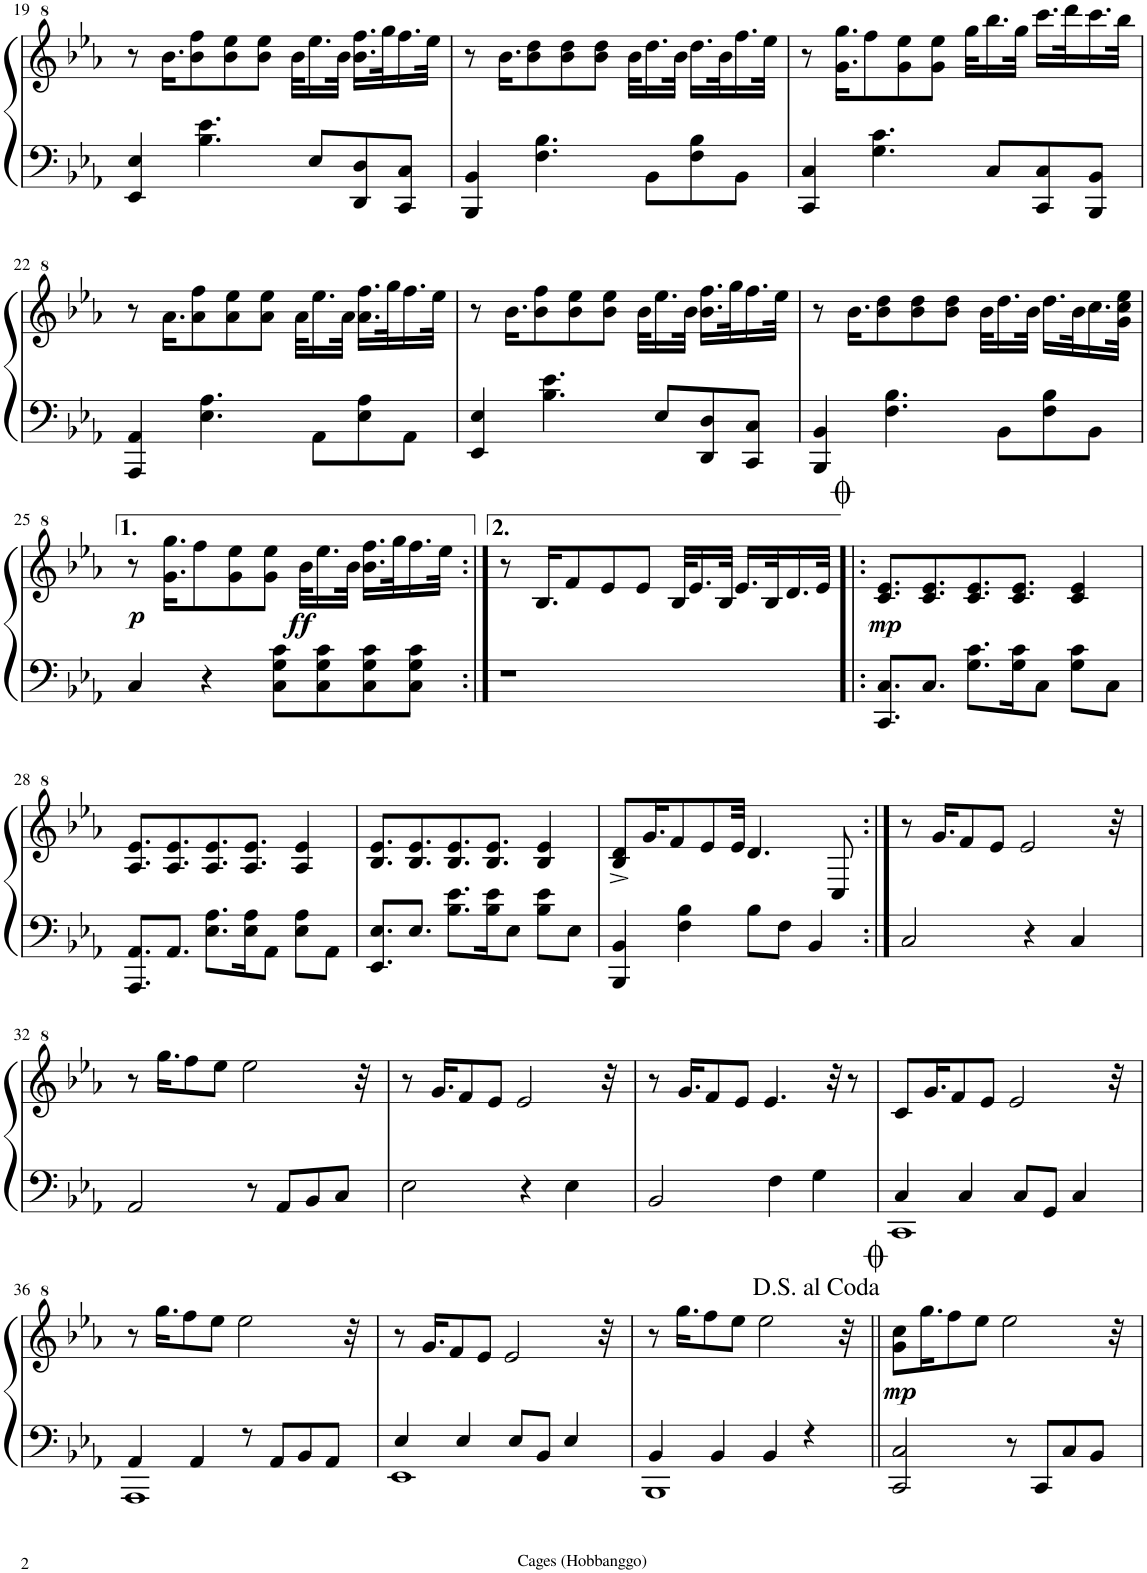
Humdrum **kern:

**kern	**kern	**dynam
*part1	*part1	*part1
*staff2	*staff1	*staff1/2
*I"Piano	*	*
*I'Pno.	*	*
!!LO:PB:g=z
*clefF4	*clefG^2	*
*k[b-e-a-]	*k[b-e-a-]	*
*M4/4	*M4/4	*
=19	=19	=19
4EE-/ 4E-/	8r	.
.	16.bb-\KL	.
.	8bb-\ 8fff\	.
4.B-\ 4.e-\	.	.
.	8bb-\ 8eee-\	.
.	8bb-\ 8eee-\J	.
.	32bb-\KLL	.
8E-/L	16.eee-\	.
.	32bb-\JJk	.
8DD/ 8D/	16.bb-\ 16.fff\LL	.
.	32ggg\K	.
8CC/ 8C/J	16.fff\	.
.	32eee-\JJk	.
=20	=20	=20
4BBB-/ 4BB-/	8r	.
.	16.bb-\KL	.
.	8bb-\ 8ddd\	.
4.F\ 4.B-\	.	.
.	8bb-\ 8ddd\	.
.	8bb-\ 8ddd\J	.
.	32bb-\KLL	.
8BB-\L	16.ddd\	.
.	32bb-\JJk	.
8F\ 8B-\	16.ddd\LL	.
.	32bb-\K	.
8BB-\J	16.fff\	.
.	32eee-\JJk	.
=21	=21	=21
4CC/ 4C/	8r	.
.	16.gg\ 16.ggg\KL	.
.	8fff\	.
4.G\ 4.c\	.	.
.	8gg\ 8eee-\	.
.	8gg\ 8eee-\J	.
.	32ggg\KLL	.
8C/L	16.bbb-\	.
.	32ggg\JJk	.
8CC/ 8C/	16.cccc\LL	.
.	32dddd\K	.
8BBB-/ 8BB-/J	16.cccc\	.
.	32bbb-\JJk	.
!!LO:LB:g=z
=22	=22	=22
4AAA-/ 4AA-/	8r	.
.	16.aa-\KL	.
.	8aa-\ 8fff\	.
4.E-\ 4.A-\	.	.
.	8aa-\ 8eee-\	.
.	8aa-\ 8eee-\J	.
.	32aa-\KLL	.
8AA-\L	16.eee-\	.
.	32aa-\JJk	.
8E-\ 8A-\	16.aa-\ 16.fff\LL	.
.	32ggg\K	.
8AA-\J	16.fff\	.
.	32eee-\JJk	.
=23	=23	=23
4EE-/ 4E-/	8r	.
.	16.bb-\KL	.
.	8bb-\ 8fff\	.
4.B-\ 4.e-\	.	.
.	8bb-\ 8eee-\	.
.	8bb-\ 8eee-\J	.
.	32bb-\KLL	.
8E-/L	16.eee-\	.
.	32bb-\JJk	.
8DD/ 8D/	16.bb-\ 16.fff\LL	.
.	32ggg\K	.
8CC/ 8C/J	16.fff\	.
.	32eee-\JJk	.
=24	=24	=24
4BBB-/ 4BB-/	8r	.
.	16.bb-\KL	.
.	8bb-\ 8ddd\	.
4.F\ 4.B-\	.	.
.	8bb-\ 8ddd\	.
.	8bb-\ 8ddd\J	.
.	32bb-\KLL	.
8BB-\L	16.ddd\	.
.	32bb-\JJk	.
8F\ 8B-\	16.ddd\LL	.
.	32bb-\K	.
8BB-\J	16.ccc\	.
.	32gg\ 32ccc\ 32eee-\JJk	.
!!LO:LB:g=z
=25	=25	=25
!	!	!LO:DY:b
4C/	8r	p
.	16.gg\ 16.ggg\KL	.
.	8fff\	.
4r	.	.
.	8gg\ 8eee-\	.
.	8gg\ 8eee-\J	.
8C\ 8G\ 8c\L	.	.
!	!	!LO:DY:b
.	32bb-\KLL	ff
8C\ 8G\ 8c\	16.eee-\	.
.	32bb-\JJk	.
8C\ 8G\ 8c\	16.bb-\ 16.fff\LL	.
.	32ggg\K	.
8C\ 8G\ 8c\J	16.fff\	.
.	32eee-\JJk	.
=26:|!	=26:|!	=26:|!
1r	8r	.
.	16.b-/KL	.
.	8ff/	.
.	8ee-/	.
.	8ee-/J	.
.	32b-/KLL	.
.	16.ee-/	.
.	32b-/JJk	.
.	16.ee-/LL	.
.	32b-/K	.
.	16.dd/	.
.	32ee-/JJk	.
=27!|:	=27!|:	=27!|:
!	!	!LO:DY:b
8.CC/ 8.C/L	8.cc/ 8.ee-/L	mp
8.C/J	8.cc/ 8.ee-/	.
8.G\ 8.c\L	8.cc/ 8.ee-/	.
16G\ 16c\K	8.cc/ 8.ee-/J	.
8C\J	.	.
8G\ 8c\L	4cc/ 4ee-/	.
8C\J	.	.
!!LO:LB:g=z
=28	=28	=28
8.AAA-/ 8.AA-/L	8.a-/ 8.ee-/L	.
8.AA-/J	8.a-/ 8.ee-/	.
8.E-\ 8.A-\L	8.a-/ 8.ee-/	.
16E-\ 16A-\K	8.a-/ 8.ee-/J	.
8AA-\J	.	.
8E-\ 8A-\L	4a-/ 4ee-/	.
8AA-\J	.	.
=29	=29	=29
8.EE-/ 8.E-/L	8.b-/ 8.ee-/L	.
8.E-/J	8.b-/ 8.ee-/	.
8.B-\ 8.e-\L	8.b-/ 8.ee-/	.
16B-\ 16e-\K	8.b-/ 8.ee-/J	.
8E-\J	.	.
8B-\ 8e-\L	4b-/ 4ee-/	.
8E-\J	.	.
=30	=30	=30
4BBB-/ 4BB-/	8b-/^ 8dd/^L	.
.	16.gg/K	.
.	8ff/	.
4F\ 4B-\	.	.
.	8ee-/	.
.	32ee-/Jkk	.
8B-\L	4.dd/	.
8F\J	.	.
4BB-/	.	.
.	8c/	.
=31:|!	=31:|!	=31:|!
2C/	8r	.
.	16.gg/KL	.
.	8ff/	.
.	8ee-/J	.
.	2ee-/	.
4r	.	.
4C/	.	.
.	32r	.
!!LO:LB:g=z
=32	=32	=32
2AA-/	8r	.
.	16.ggg\KL	.
.	8fff\	.
.	8eee-\J	.
.	2eee-\	.
8r	.	.
8AA-/L	.	.
8BB-/	.	.
8C/J	.	.
.	32r	.
=33	=33	=33
2E-\	8r	.
.	16.gg/KL	.
.	8ff/	.
.	8ee-/J	.
.	2ee-/	.
4r	.	.
4E-\	.	.
.	32r	.
=34	=34	=34
2BB-/	8r	.
.	16.gg/KL	.
.	8ff/	.
.	8ee-/J	.
.	4.ee-/	.
4F\	.	.
4G\	.	.
.	32r	.
.	8r	.
=35	=35	=35
*^	*	*
4C/	1CC	8cc/L	.
.	.	16.gg/K	.
.	.	8ff/	.
4C/	.	.	.
.	.	8ee-/J	.
.	.	2ee-/	.
8C/L	.	.	.
8GG/J	.	.	.
4C/	.	.	.
.	.	32r	.
!!LO:LB:g=z
=36	=36	=36	=36
4AA-/	1AAA-	8r	.
.	.	16.ggg\KL	.
.	.	8fff\	.
4AA-/	.	.	.
.	.	8eee-\J	.
.	.	2eee-\	.
8r	.	.	.
8AA-/L	.	.	.
8BB-/	.	.	.
8AA-/J	.	.	.
.	.	32r	.
=37	=37	=37	=37
4E-/	1EE-	8r	.
.	.	16.gg/KL	.
.	.	8ff/	.
4E-/	.	.	.
.	.	8ee-/J	.
.	.	2ee-/	.
8E-/L	.	.	.
8BB-/J	.	.	.
4E-/	.	.	.
.	.	32r	.
=38	=38	=38	=38
4BB-/	1BBB-	8r	.
.	.	16.ggg\KL	.
.	.	8fff\	.
4BB-/	.	.	.
.	.	8eee-\J	.
.	.	2eee-\	.
4BB-/	.	.	.
4r	.	.	.
.	.	32r	.
*v	*v	*	*
=39||	=39||	=39||
!	!	!LO:DY:b
2CC/ 2C/	8gg\ 8ccc\L	mp
.	16.ggg\K	.
.	8fff\	.
.	8eee-\J	.
.	2eee-\	.
8r	.	.
8CC/L	.	.
8C/	.	.
8BB-/J	.	.
.	32r	.
=	=	=
*-	*-	*-
